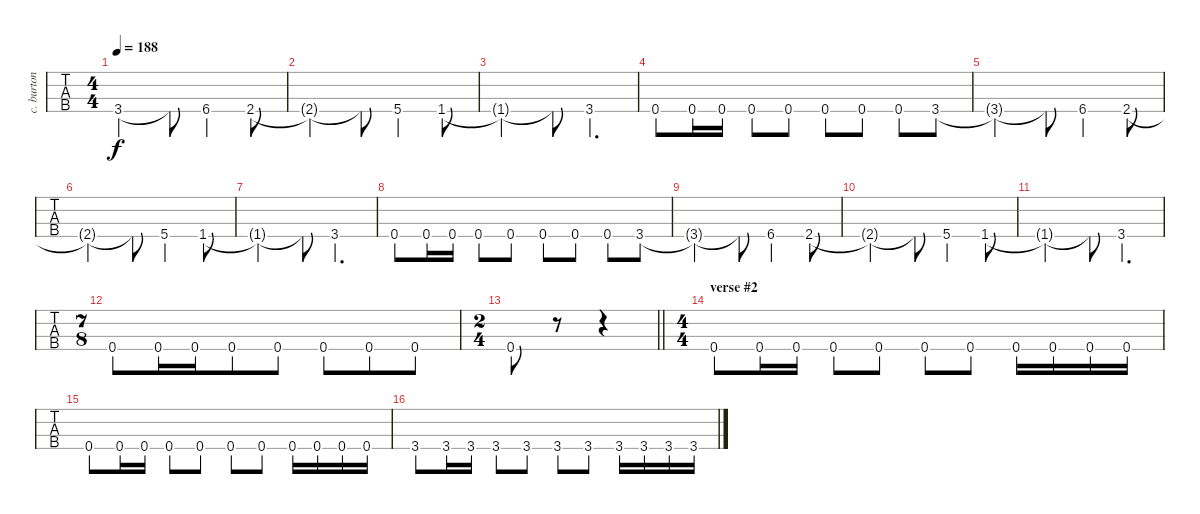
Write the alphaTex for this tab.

\track ("c. burton - bass" "c. burton ") {instrument electricbassfinger}
\staff {tabs}
\tuning (G2 D2 A1 E1) {hide}
\ts (4 4)
\tempo 188
\clef f4
\ks c
3.4{t}.2{dy f} 3.4{t}.8 6.4.4 2.4.8 |
2.4{t}.2 2.4{t}.8 5.4.4 1.4.8 |
1.4{t}.2 1.4{t}.8 3.4.4{d} |
0.4.8 0.4.16 0.4.16 0.4.8 0.4.8 0.4.8 0.4.8 0.4.8 3.4.8 |
3.4{t}.2 3.4{t}.8 6.4.4 2.4.8 |
2.4{t}.2 2.4{t}.8 5.4.4 1.4.8 |
1.4{t}.2 1.4{t}.8 3.4.4{d} |
0.4.8 0.4.16 0.4.16 0.4.8 0.4.8 0.4.8 0.4.8 0.4.8 3.4.8 |
3.4{t}.2 3.4{t}.8 6.4.4 2.4.8 |
2.4{t}.2 2.4{t}.8 5.4.4 1.4.8 |
1.4{t}.2 1.4{t}.8 3.4.4{d} |
\ts (7 8)
0.4.8 0.4.16 0.4.16 0.4.8 0.4.8 0.4.8 0.4.8 0.4.8 |
\ts (2 4)
\barLineRight lightlight
0.4.8 r.8 r.4 |
\ts (4 4)
\section ("" "verse #2")
0.4.8 0.4.16 0.4.16 0.4.8 0.4.8 0.4.8 0.4.8 0.4.16 0.4.16 0.4.16 0.4.16 |
0.4.8 0.4.16 0.4.16 0.4.8 0.4.8 0.4.8 0.4.8 0.4.16 0.4.16 0.4.16 0.4.16 |
3.4.8 3.4.16 3.4.16 3.4.8 3.4.8 3.4.8 3.4.8 3.4.16 3.4.16 3.4.16 3.4.16
